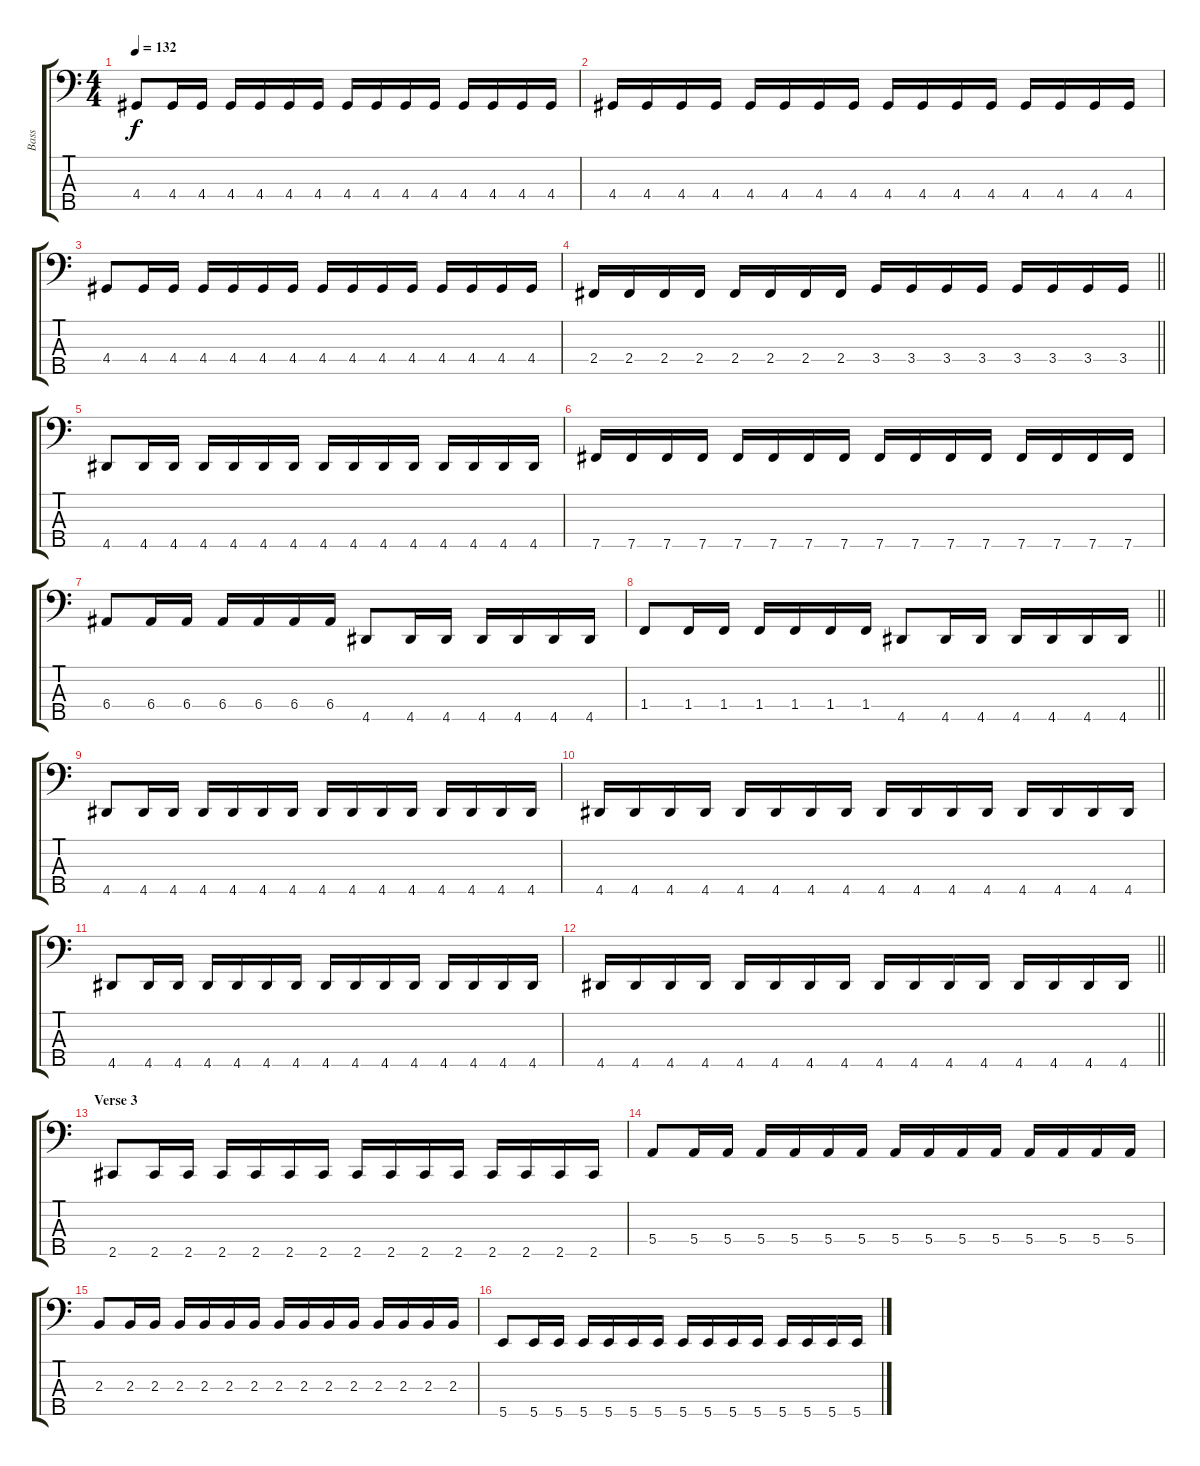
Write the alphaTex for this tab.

\track ("Bass" "Bass") {instrument electricbasspick}
\staff {score tabs}
\tuning (G2 D2 A1 E1 B0) {hide}
\ts (4 4)
\tempo 132
\clef f4
\ks c
4.4.8{dy f} 4.4.16 4.4.16 4.4.16 4.4.16 4.4.16 4.4.16 4.4.16 4.4.16 4.4.16 4.4.16 4.4.16 4.4.16 4.4.16 4.4.16 |
4.4.16 4.4.16 4.4.16 4.4.16 4.4.16 4.4.16 4.4.16 4.4.16 4.4.16 4.4.16 4.4.16 4.4.16 4.4.16 4.4.16 4.4.16 4.4.16 |
4.4.8 4.4.16 4.4.16 4.4.16 4.4.16 4.4.16 4.4.16 4.4.16 4.4.16 4.4.16 4.4.16 4.4.16 4.4.16 4.4.16 4.4.16 |
\barLineRight lightlight
2.4.16 2.4.16 2.4.16 2.4.16 2.4.16 2.4.16 2.4.16 2.4.16 3.4.16 3.4.16 3.4.16 3.4.16 3.4.16 3.4.16 3.4.16 3.4.16 |
4.5.8 4.5.16 4.5.16 4.5.16 4.5.16 4.5.16 4.5.16 4.5.16 4.5.16 4.5.16 4.5.16 4.5.16 4.5.16 4.5.16 4.5.16 |
7.5.16 7.5.16 7.5.16 7.5.16 7.5.16 7.5.16 7.5.16 7.5.16 7.5.16 7.5.16 7.5.16 7.5.16 7.5.16 7.5.16 7.5.16 7.5.16 |
6.4.8 6.4.16 6.4.16 6.4.16 6.4.16 6.4.16 6.4.16 4.5.8 4.5.16 4.5.16 4.5.16 4.5.16 4.5.16 4.5.16 |
\barLineRight lightlight
1.4.8 1.4.16 1.4.16 1.4.16 1.4.16 1.4.16 1.4.16 4.5.8 4.5.16 4.5.16 4.5.16 4.5.16 4.5.16 4.5.16 |
4.5.8 4.5.16 4.5.16 4.5.16 4.5.16 4.5.16 4.5.16 4.5.16 4.5.16 4.5.16 4.5.16 4.5.16 4.5.16 4.5.16 4.5.16 |
4.5.16 4.5.16 4.5.16 4.5.16 4.5.16 4.5.16 4.5.16 4.5.16 4.5.16 4.5.16 4.5.16 4.5.16 4.5.16 4.5.16 4.5.16 4.5.16 |
4.5.8 4.5.16 4.5.16 4.5.16 4.5.16 4.5.16 4.5.16 4.5.16 4.5.16 4.5.16 4.5.16 4.5.16 4.5.16 4.5.16 4.5.16 |
\barLineRight lightlight
4.5.16 4.5.16 4.5.16 4.5.16 4.5.16 4.5.16 4.5.16 4.5.16 4.5.16 4.5.16 4.5.16 4.5.16 4.5.16 4.5.16 4.5.16 4.5.16 |
\section ("" "Verse 3")
2.5.8 2.5.16 2.5.16 2.5.16 2.5.16 2.5.16 2.5.16 2.5.16 2.5.16 2.5.16 2.5.16 2.5.16 2.5.16 2.5.16 2.5.16 |
5.4.8 5.4.16 5.4.16 5.4.16 5.4.16 5.4.16 5.4.16 5.4.16 5.4.16 5.4.16 5.4.16 5.4.16 5.4.16 5.4.16 5.4.16 |
2.3.8 2.3.16 2.3.16 2.3.16 2.3.16 2.3.16 2.3.16 2.3.16 2.3.16 2.3.16 2.3.16 2.3.16 2.3.16 2.3.16 2.3.16 |
5.5.8 5.5.16 5.5.16 5.5.16 5.5.16 5.5.16 5.5.16 5.5.16 5.5.16 5.5.16 5.5.16 5.5.16 5.5.16 5.5.16 5.5.16
